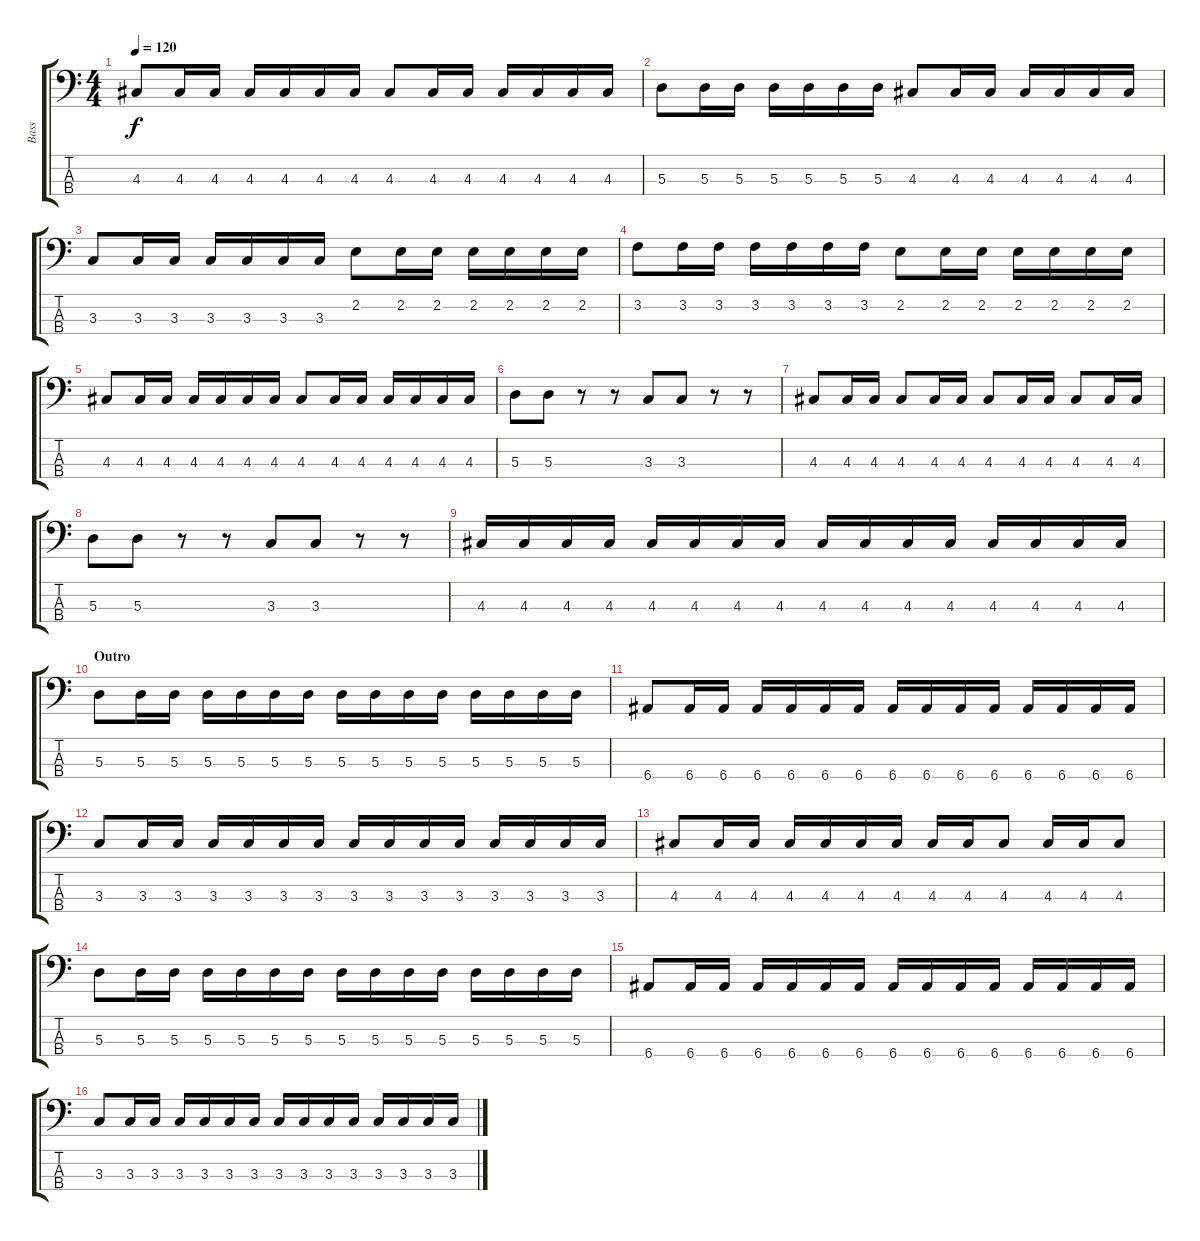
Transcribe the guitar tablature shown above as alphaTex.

\track ("Bass" "Bass") {instrument electricbasspick}
\staff {score tabs}
\tuning (G2 D2 A1 E1) {hide}
\ts (4 4)
\tempo 120
\clef f4
\ks c
4.3.8{dy f} 4.3.16 4.3.16 4.3.16 4.3.16 4.3.16 4.3.16 4.3.8 4.3.16 4.3.16 4.3.16 4.3.16 4.3.16 4.3.16 |
5.3.8 5.3.16 5.3.16 5.3.16 5.3.16 5.3.16 5.3.16 4.3.8 4.3.16 4.3.16 4.3.16 4.3.16 4.3.16 4.3.16 |
3.3.8 3.3.16 3.3.16 3.3.16 3.3.16 3.3.16 3.3.16 2.2.8 2.2.16 2.2.16 2.2.16 2.2.16 2.2.16 2.2.16 |
3.2.8 3.2.16 3.2.16 3.2.16 3.2.16 3.2.16 3.2.16 2.2.8 2.2.16 2.2.16 2.2.16 2.2.16 2.2.16 2.2.16 |
4.3.8 4.3.16 4.3.16 4.3.16 4.3.16 4.3.16 4.3.16 4.3.8 4.3.16 4.3.16 4.3.16 4.3.16 4.3.16 4.3.16 |
5.3.8 5.3.8 r.8 r.8 3.3.8 3.3.8 r.8 r.8 |
4.3.8 4.3.16 4.3.16 4.3.8 4.3.16 4.3.16 4.3.8 4.3.16 4.3.16 4.3.8 4.3.16 4.3.16 |
5.3.8 5.3.8 r.8 r.8 3.3.8 3.3.8 r.8 r.8 |
4.3.16 4.3.16 4.3.16 4.3.16 4.3.16 4.3.16 4.3.16 4.3.16 4.3.16 4.3.16 4.3.16 4.3.16 4.3.16 4.3.16 4.3.16 4.3.16 |
\section ("" "Outro")
5.3.8 5.3.16 5.3.16 5.3.16 5.3.16 5.3.16 5.3.16 5.3.16 5.3.16 5.3.16 5.3.16 5.3.16 5.3.16 5.3.16 5.3.16 |
6.4.8 6.4.16 6.4.16 6.4.16 6.4.16 6.4.16 6.4.16 6.4.16 6.4.16 6.4.16 6.4.16 6.4.16 6.4.16 6.4.16 6.4.16 |
3.3.8 3.3.16 3.3.16 3.3.16 3.3.16 3.3.16 3.3.16 3.3.16 3.3.16 3.3.16 3.3.16 3.3.16 3.3.16 3.3.16 3.3.16 |
4.3.8 4.3.16 4.3.16 4.3.16 4.3.16 4.3.16 4.3.16 4.3.16 4.3.16 4.3.8 4.3.16 4.3.16 4.3.8 |
5.3.8 5.3.16 5.3.16 5.3.16 5.3.16 5.3.16 5.3.16 5.3.16 5.3.16 5.3.16 5.3.16 5.3.16 5.3.16 5.3.16 5.3.16 |
6.4.8 6.4.16 6.4.16 6.4.16 6.4.16 6.4.16 6.4.16 6.4.16 6.4.16 6.4.16 6.4.16 6.4.16 6.4.16 6.4.16 6.4.16 |
3.3.8 3.3.16 3.3.16 3.3.16 3.3.16 3.3.16 3.3.16 3.3.16 3.3.16 3.3.16 3.3.16 3.3.16 3.3.16 3.3.16 3.3.16
